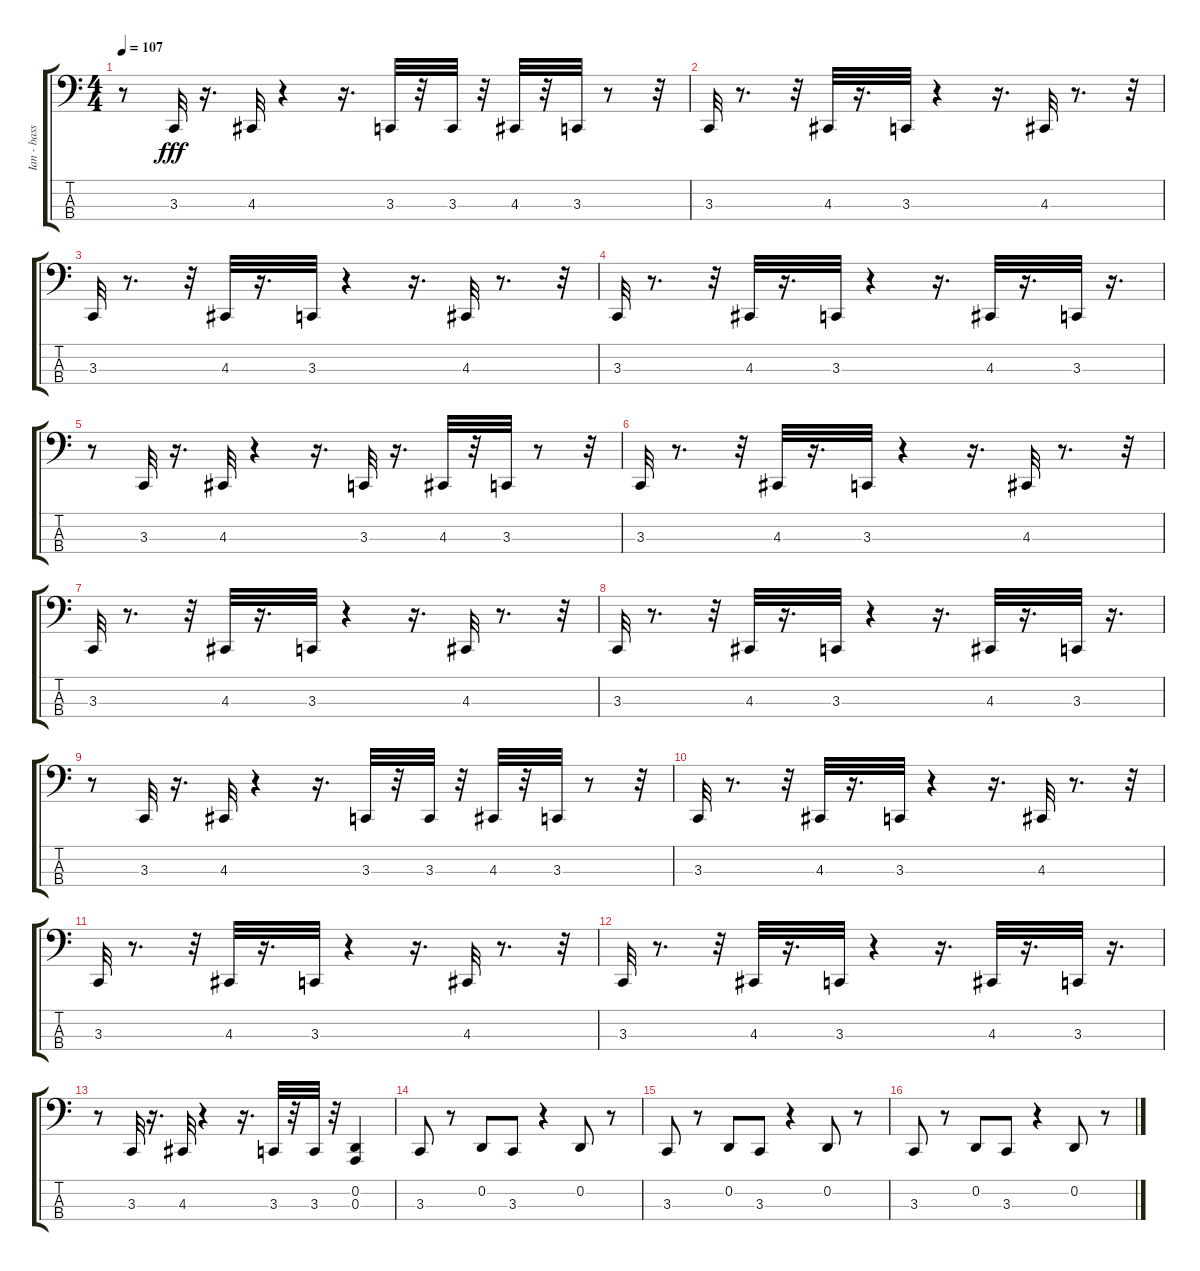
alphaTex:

\track ("Ian - bass/snare/stick" "Ian - bass") {instrument acousticgrandpiano}
\staff {score tabs}
\tuning (G2 D2 A1 E1) {hide}
\ts (4 4)
\tempo 107
\clef f4
\ks c
r.8{dy fff} 3.3.32 r.16{d} 4.3.32 r.4 r.16{d} 3.3.32 r.32 3.3.32 r.32 4.3.32 r.32 3.3.32 r.8 r.32 |
3.3.32 r.8{d} r.32 4.3.32 r.16{d} 3.3.32 r.4 r.16{d} 4.3.32 r.8{d} r.32 |
3.3.32 r.8{d} r.32 4.3.32 r.16{d} 3.3.32 r.4 r.16{d} 4.3.32 r.8{d} r.32 |
3.3.32 r.8{d} r.32 4.3.32 r.16{d} 3.3.32 r.4 r.16{d} 4.3.32 r.16{d} 3.3.32 r.16{d} |
r.8 3.3.32 r.16{d} 4.3.32 r.4 r.16{d} 3.3.32 r.16{d} 4.3.32 r.32 3.3.32 r.8 r.32 |
3.3.32 r.8{d} r.32 4.3.32 r.16{d} 3.3.32 r.4 r.16{d} 4.3.32 r.8{d} r.32 |
3.3.32 r.8{d} r.32 4.3.32 r.16{d} 3.3.32 r.4 r.16{d} 4.3.32 r.8{d} r.32 |
3.3.32 r.8{d} r.32 4.3.32 r.16{d} 3.3.32 r.4 r.16{d} 4.3.32 r.16{d} 3.3.32 r.16{d} |
r.8 3.3.32 r.16{d} 4.3.32 r.4 r.16{d} 3.3.32 r.32 3.3.32 r.32 4.3.32 r.32 3.3.32 r.8 r.32 |
3.3.32 r.8{d} r.32 4.3.32 r.16{d} 3.3.32 r.4 r.16{d} 4.3.32 r.8{d} r.32 |
3.3.32 r.8{d} r.32 4.3.32 r.16{d} 3.3.32 r.4 r.16{d} 4.3.32 r.8{d} r.32 |
3.3.32 r.8{d} r.32 4.3.32 r.16{d} 3.3.32 r.4 r.16{d} 4.3.32 r.16{d} 3.3.32 r.16{d} |
r.8 3.3.32 r.16{d} 4.3.32 r.4 r.16{d} 3.3.32 r.32 3.3.32 r.32 (0.2 0.3).4 |
3.3.8 r.8 0.2.8 3.3.8 r.4 0.2.8 r.8 |
3.3.8 r.8 0.2.8 3.3.8 r.4 0.2.8 r.8 |
3.3.8 r.8 0.2.8 3.3.8 r.4 0.2.8 r.8
